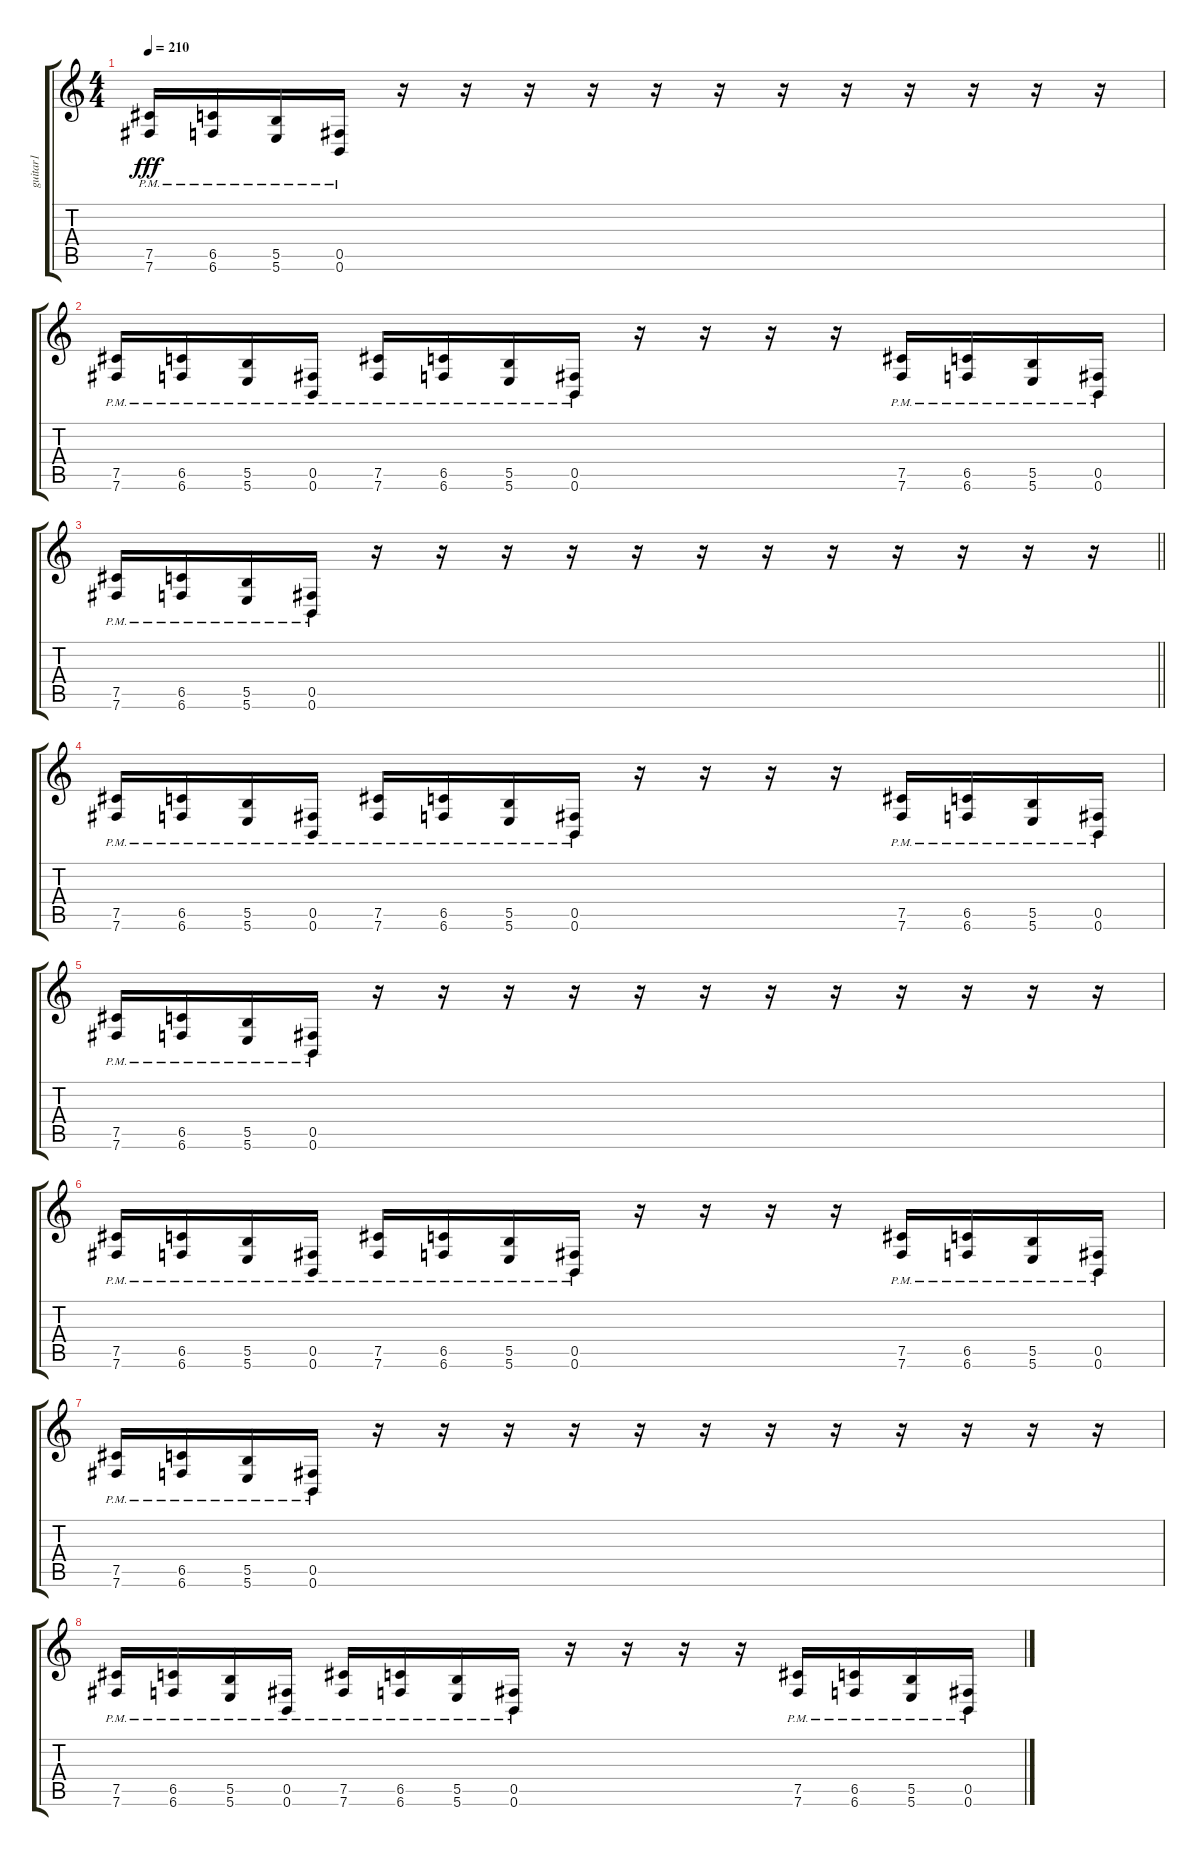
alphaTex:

\track ("guitar1" "guitar1") {instrument distortionguitar}
\staff {score tabs}
\tuning (Db4 Ab3 E3 B2 Gb2 B1) {hide}
\ts (4 4)
\tempo 210
\clef g2
\ks c
(7.5{pm} 7.6{pm}).16{dy fff} (6.5{pm} 6.6{pm}).16 (5.5{pm} 5.6{pm}).16 (0.5{pm} 0.6{pm}).16 r.16 r.16 r.16 r.16 r.16 r.16 r.16 r.16 r.16 r.16 r.16 r.16 |
(7.5{pm} 7.6{pm}).16 (6.5{pm} 6.6{pm}).16 (5.5{pm} 5.6{pm}).16 (0.5{pm} 0.6{pm}).16 (7.5{pm} 7.6{pm}).16 (6.5{pm} 6.6{pm}).16 (5.5{pm} 5.6{pm}).16 (0.5{pm} 0.6{pm}).16 r.16 r.16 r.16 r.16 (7.5{pm} 7.6{pm}).16 (6.5{pm} 6.6{pm}).16 (5.5{pm} 5.6{pm}).16 (0.5{pm} 0.6{pm}).16 |
\barLineRight lightlight
(7.5{pm} 7.6{pm}).16 (6.5{pm} 6.6{pm}).16 (5.5{pm} 5.6{pm}).16 (0.5{pm} 0.6{pm}).16 r.16 r.16 r.16 r.16 r.16 r.16 r.16 r.16 r.16 r.16 r.16 r.16 |
\section ("" "")
(7.5{pm} 7.6{pm}).16 (6.5{pm} 6.6{pm}).16 (5.5{pm} 5.6{pm}).16 (0.5{pm} 0.6{pm}).16 (7.5{pm} 7.6{pm}).16 (6.5{pm} 6.6{pm}).16 (5.5{pm} 5.6{pm}).16 (0.5{pm} 0.6{pm}).16 r.16 r.16 r.16 r.16 (7.5{pm} 7.6{pm}).16 (6.5{pm} 6.6{pm}).16 (5.5{pm} 5.6{pm}).16 (0.5{pm} 0.6{pm}).16 |
(7.5{pm} 7.6{pm}).16 (6.5{pm} 6.6{pm}).16 (5.5{pm} 5.6{pm}).16 (0.5{pm} 0.6{pm}).16 r.16 r.16 r.16 r.16 r.16 r.16 r.16 r.16 r.16 r.16 r.16 r.16 |
(7.5{pm} 7.6{pm}).16 (6.5{pm} 6.6{pm}).16 (5.5{pm} 5.6{pm}).16 (0.5{pm} 0.6{pm}).16 (7.5{pm} 7.6{pm}).16 (6.5{pm} 6.6{pm}).16 (5.5{pm} 5.6{pm}).16 (0.5{pm} 0.6{pm}).16 r.16 r.16 r.16 r.16 (7.5{pm} 7.6{pm}).16 (6.5{pm} 6.6{pm}).16 (5.5{pm} 5.6{pm}).16 (0.5{pm} 0.6{pm}).16 |
(7.5{pm} 7.6{pm}).16 (6.5{pm} 6.6{pm}).16 (5.5{pm} 5.6{pm}).16 (0.5{pm} 0.6{pm}).16 r.16 r.16 r.16 r.16 r.16 r.16 r.16 r.16 r.16 r.16 r.16 r.16 |
(7.5{pm} 7.6{pm}).16 (6.5{pm} 6.6{pm}).16 (5.5{pm} 5.6{pm}).16 (0.5{pm} 0.6{pm}).16 (7.5{pm} 7.6{pm}).16 (6.5{pm} 6.6{pm}).16 (5.5{pm} 5.6{pm}).16 (0.5{pm} 0.6{pm}).16 r.16 r.16 r.16 r.16 (7.5{pm} 7.6{pm}).16 (6.5{pm} 6.6{pm}).16 (5.5{pm} 5.6{pm}).16 (0.5{pm} 0.6{pm}).16
